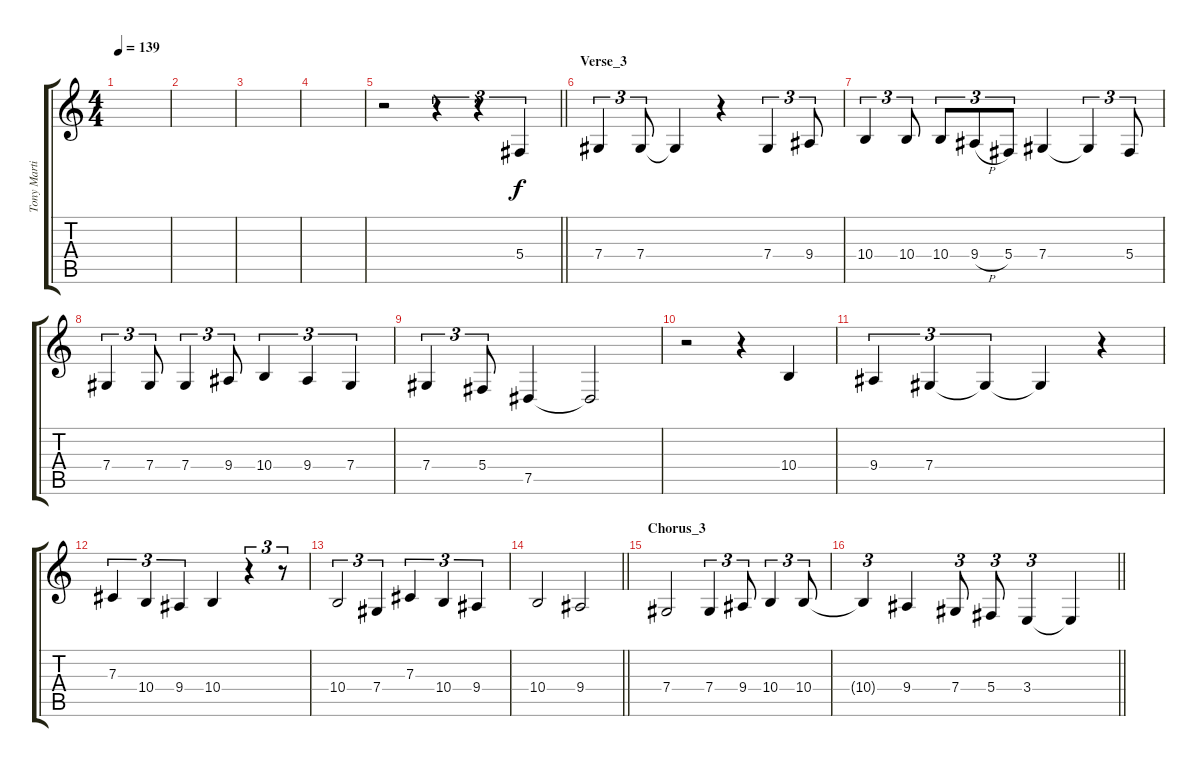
\track ("Tony Martin" "Tony Marti") {instrument stringensemble1}
\staff {score tabs}
\tuning (Eb4 Bb3 Gb3 Db3 Ab2 Eb2) {hide}
\ts (4 4)
\tempo 139
\clef g2
\ks c
|
|
|
|
\barLineRight lightlight
r.2 r.4{tu (3 2)} r.4{tu (3 2)} 5.4.4{tu (3 2)} |
\section ("" "Verse_3")
7.4.4{tu (3 2)} 7.4.8{tu (3 2)} 7.4{t}.4 r.4 7.4.4{tu (3 2)} 9.4.8{tu (3 2)} |
10.4.4{tu (3 2)} 10.4.8{tu (3 2)} 10.4.8{tu (3 2)} 9.4{h}.8{tu (3 2)} 5.4.8{tu (3 2)} 7.4.4 7.4{t}.4{tu (3 2)} 5.4.8{tu (3 2)} |
7.4.4{tu (3 2)} 7.4.8{tu (3 2)} 7.4.4{tu (3 2)} 9.4.8{tu (3 2)} 10.4.4{tu (3 2)} 9.4.4{tu (3 2)} 7.4.4{tu (3 2)} |
7.4.4{tu (3 2)} 5.4.8{tu (3 2)} 7.5.4 7.5{t}.2 |
r.2 r.4 10.4.4 |
9.4.4{tu (3 2)} 7.4.4{tu (3 2)} 7.4{t}.4{tu (3 2)} 7.4{t}.4 r.4 |
7.3.4{tu (3 2)} 10.4.4{tu (3 2)} 9.4.4{tu (3 2)} 10.4.4 r.4{tu (3 2)} r.8{tu (3 2)} |
10.4.2{tu (3 2)} 7.4.4{tu (3 2)} 7.3.4{tu (3 2)} 10.4.4{tu (3 2)} 9.4.4{tu (3 2)} |
\barLineRight lightlight
10.4.2 9.4.2 |
\section ("" "Chorus_3")
7.4.2 7.4.4{tu (3 2)} 9.4.8{tu (3 2)} 10.4.4{tu (3 2)} 10.4.8{tu (3 2)} |
\barLineRight lightlight
10.4{t}.4{tu (3 2)} 9.4.4 7.4.8{tu (3 2)} 5.4.8{tu (3 2)} 3.4.4{tu (3 2)} 3.4{t}.4
